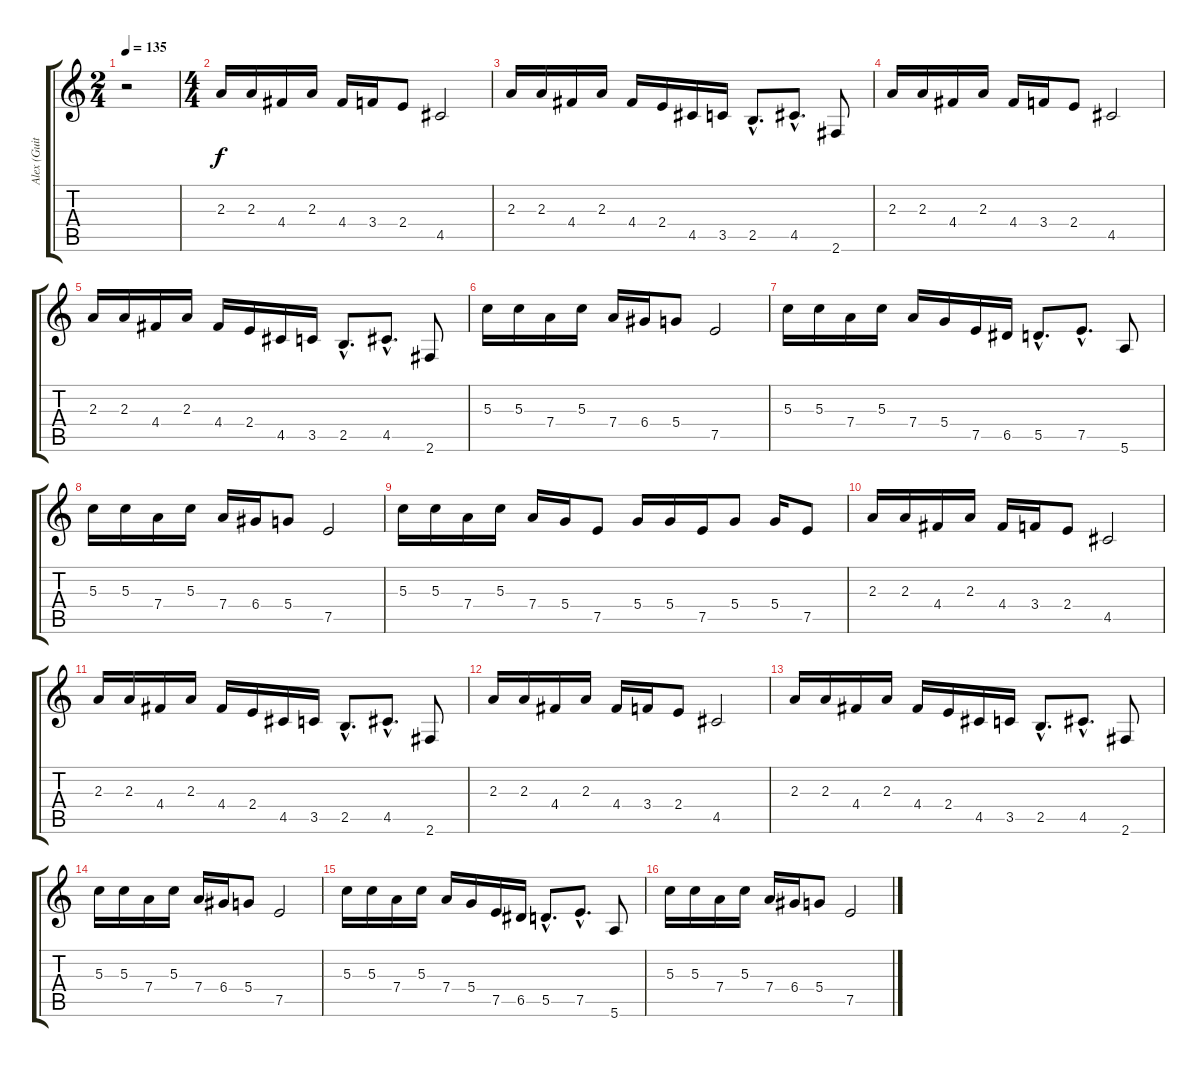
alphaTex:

\track ("Alex (Guitar)" "Alex (Guit") {instrument overdrivenguitar}
\staff {score tabs}
\tuning (E4 B3 G3 D3 A2 E2) {hide}
\ts (2 4)
\tempo 135
\clef g2
\ks c
r.2{dy f} |
\ts (4 4)
2.3.16 2.3.16 4.4.16 2.3.16 4.4.16 3.4.16 2.4.8 4.5.2 |
2.3.16 2.3.16 4.4.16 2.3.16 4.4.16 2.4.16 4.5.16 3.5.16 2.5{hac}.8{d} 4.5{hac}.8{d} 2.6.8 |
2.3.16 2.3.16 4.4.16 2.3.16 4.4.16 3.4.16 2.4.8 4.5.2 |
2.3.16 2.3.16 4.4.16 2.3.16 4.4.16 2.4.16 4.5.16 3.5.16 2.5{hac}.8{d} 4.5{hac}.8{d} 2.6.8 |
5.3.16 5.3.16 7.4.16 5.3.16 7.4.16 6.4.16 5.4.8 7.5.2 |
5.3.16 5.3.16 7.4.16 5.3.16 7.4.16 5.4.16 7.5.16 6.5.16 5.5{hac}.8{d} 7.5{hac}.8{d} 5.6.8 |
5.3.16 5.3.16 7.4.16 5.3.16 7.4.16 6.4.16 5.4.8 7.5.2 |
5.3.16 5.3.16 7.4.16 5.3.16 7.4.16 5.4.16 7.5.8 5.4.16 5.4.16 7.5.16 5.4.8 5.4.16 7.5.8 |
2.3.16 2.3.16 4.4.16 2.3.16 4.4.16 3.4.16 2.4.8 4.5.2 |
2.3.16 2.3.16 4.4.16 2.3.16 4.4.16 2.4.16 4.5.16 3.5.16 2.5{hac}.8{d} 4.5{hac}.8{d} 2.6.8 |
2.3.16 2.3.16 4.4.16 2.3.16 4.4.16 3.4.16 2.4.8 4.5.2 |
2.3.16 2.3.16 4.4.16 2.3.16 4.4.16 2.4.16 4.5.16 3.5.16 2.5{hac}.8{d} 4.5{hac}.8{d} 2.6.8 |
5.3.16 5.3.16 7.4.16 5.3.16 7.4.16 6.4.16 5.4.8 7.5.2 |
5.3.16 5.3.16 7.4.16 5.3.16 7.4.16 5.4.16 7.5.16 6.5.16 5.5{hac}.8{d} 7.5{hac}.8{d} 5.6.8 |
5.3.16 5.3.16 7.4.16 5.3.16 7.4.16 6.4.16 5.4.8 7.5.2
